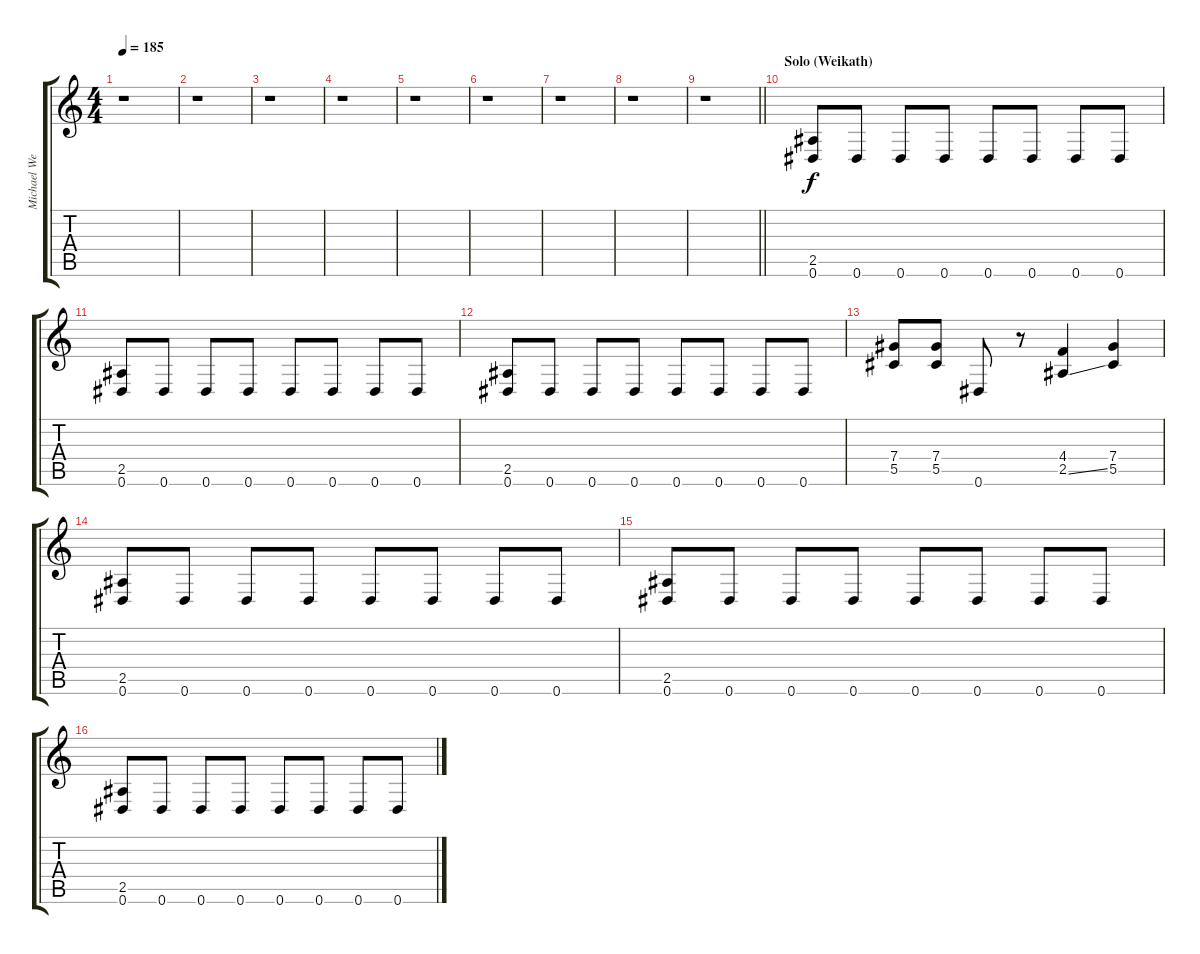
\track ("Michael Weikath" "Michael We") {instrument distortionguitar}
\staff {score tabs}
\tuning (Eb4 Bb3 Gb3 Db3 Ab2 Eb2) {hide}
\ts (4 4)
\tempo 185
\clef g2
\ks c
r.1{dy f} |
r.1 |
r.1 |
r.1 |
r.1 |
r.1 |
r.1 |
r.1 |
\barLineRight lightlight
r.1 |
\section ("" "Solo (Weikath)")
(2.5 0.6).8 0.6.8 0.6.8 0.6.8 0.6.8 0.6.8 0.6.8 0.6.8 |
(2.5 0.6).8 0.6.8 0.6.8 0.6.8 0.6.8 0.6.8 0.6.8 0.6.8 |
(2.5 0.6).8 0.6.8 0.6.8 0.6.8 0.6.8 0.6.8 0.6.8 0.6.8 |
(7.4 5.5).8 (7.4 5.5).8 0.6.8 r.8 (4.4 2.5{ss}).4 (7.4 5.5).4 |
(2.5 0.6).8 0.6.8 0.6.8 0.6.8 0.6.8 0.6.8 0.6.8 0.6.8 |
(2.5 0.6).8 0.6.8 0.6.8 0.6.8 0.6.8 0.6.8 0.6.8 0.6.8 |
(2.5 0.6).8 0.6.8 0.6.8 0.6.8 0.6.8 0.6.8 0.6.8 0.6.8
